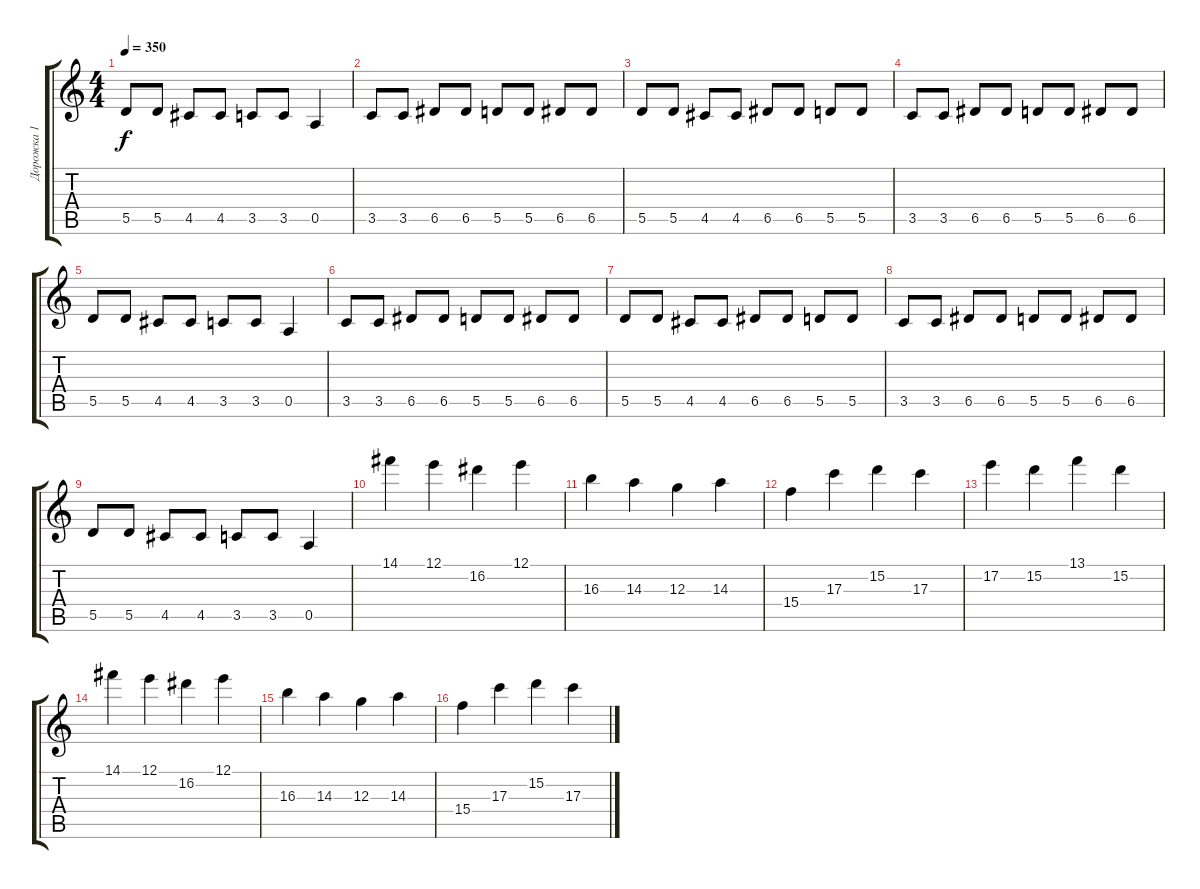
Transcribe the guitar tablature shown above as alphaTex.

\track ("Дорожка 1" "Дорожка 1") {instrument distortionguitar}
\staff {score tabs}
\tuning (E4 B3 G3 D3 A2 E2) {hide}
\ts (4 4)
\tempo 350
\clef g2
\ks c
5.5.8{dy f} 5.5.8 4.5.8 4.5.8 3.5.8 3.5.8 0.5.4 |
3.5.8 3.5.8 6.5.8 6.5.8 5.5.8 5.5.8 6.5.8 6.5.8 |
5.5.8 5.5.8 4.5.8 4.5.8 6.5.8 6.5.8 5.5.8 5.5.8 |
3.5.8 3.5.8 6.5.8 6.5.8 5.5.8 5.5.8 6.5.8 6.5.8 |
5.5.8 5.5.8 4.5.8 4.5.8 3.5.8 3.5.8 0.5.4 |
3.5.8 3.5.8 6.5.8 6.5.8 5.5.8 5.5.8 6.5.8 6.5.8 |
5.5.8 5.5.8 4.5.8 4.5.8 6.5.8 6.5.8 5.5.8 5.5.8 |
3.5.8 3.5.8 6.5.8 6.5.8 5.5.8 5.5.8 6.5.8 6.5.8 |
5.5.8 5.5.8 4.5.8 4.5.8 3.5.8 3.5.8 0.5.4 |
14.1.4 12.1.4 16.2.4 12.1.4 |
16.3.4 14.3.4 12.3.4 14.3.4 |
15.4.4 17.3.4 15.2.4 17.3.4 |
17.2.4 15.2.4 13.1.4 15.2.4 |
14.1.4 12.1.4 16.2.4 12.1.4 |
16.3.4 14.3.4 12.3.4 14.3.4 |
15.4.4 17.3.4 15.2.4 17.3.4
